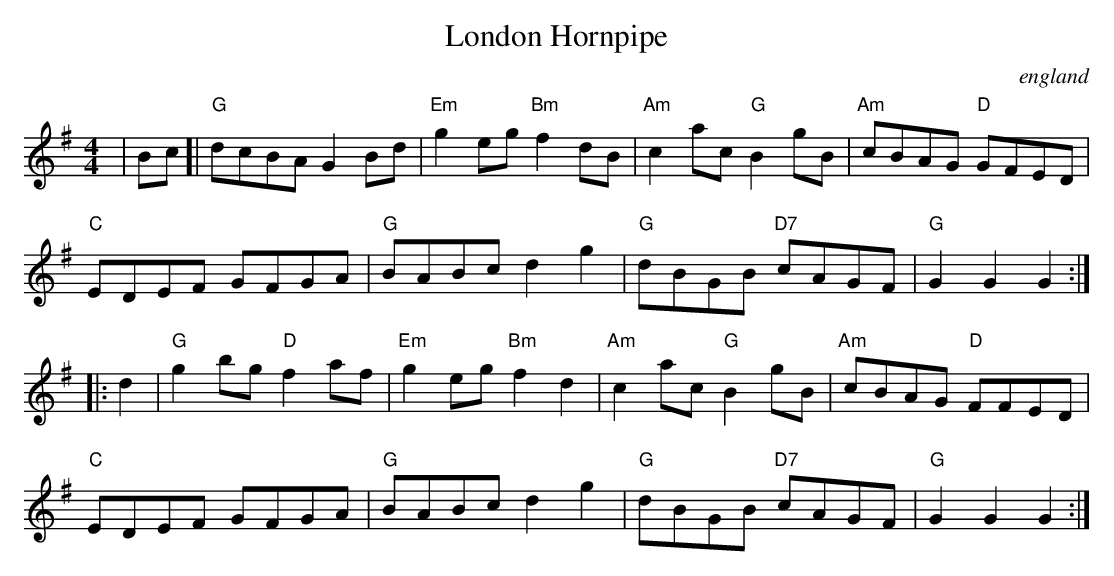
X:1
T:London Hornpipe
O:england
M:4/4
L:1/8
K:G
|Bc[|\
"G"dcBA G2 Bd|"Em"g2 eg "Bm"f2 dB|\
"Am"c2 ac "G"B2 gB|"Am"cBAG "D"GFED|
"C"EDEF GFGA|"G"BABcd2 g2|"G"dBGB "D7"cAGF|"G"G2 G2 G2:|
|:d2|\
"G"g2 bg "D"f2 af|"Em"g2eg "Bm"f2 d2|\
"Am"c2 ac "G"B2 gB|"Am"cBAG "D"FFED|
"C"EDEF GFGA|"G"BABc d2 g2|"G"dBGB "D7"cAGF|"G"G2 G2 G2:|
